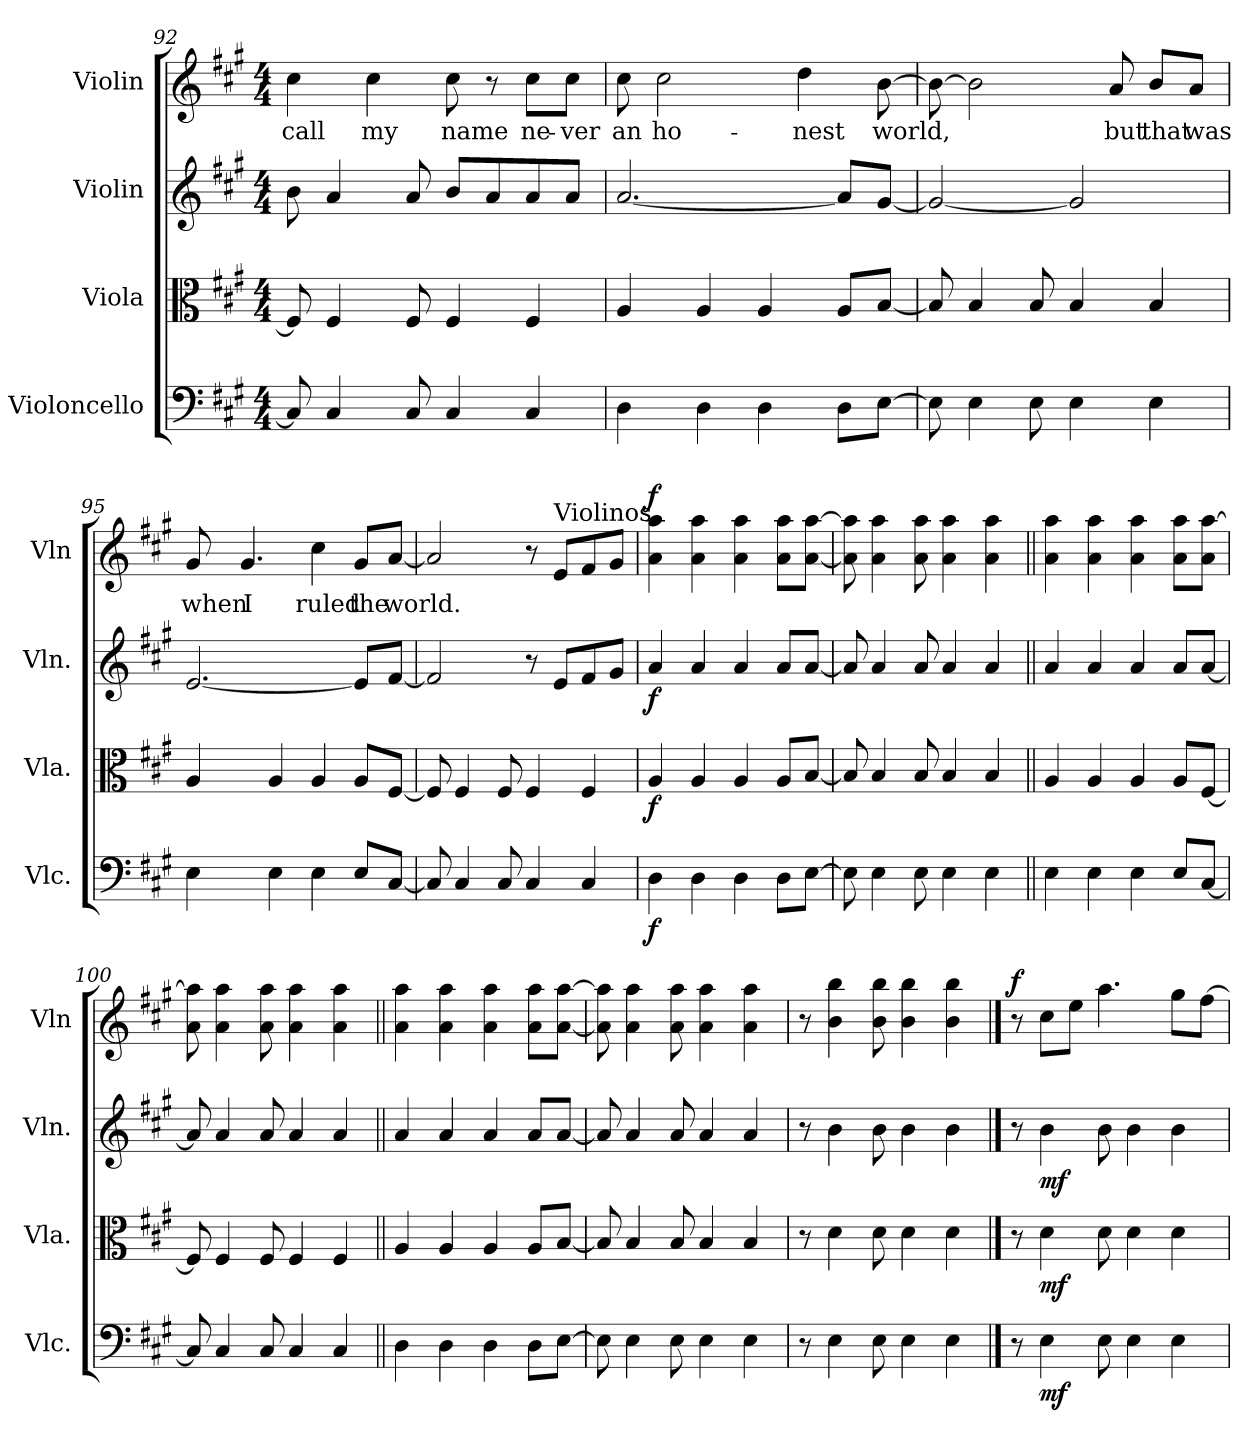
**kern	**dynam	**kern	**dynam	**kern	**dynam	**kern	**text	**dynam
*part4	*part4	*part3	*part3	*part2	*part2	*part1	*part1	*part1
*staff4	*staff4	*staff3	*staff3	*staff2	*staff2	*staff1	*staff1	*staff1
*I"Violoncello	*	*I"Viola	*	*I"Violin	*	*I"Violin	*	*
*I'Vlc.	*	*I'Vla.	*	*I'Vln.	*	*I'Vln	*	*
!!LO:LB:g=z
*clefF4	*	*clefC3	*	*clefG2	*	*clefG2	*	*
*k[f#c#g#]	*	*k[f#c#g#]	*	*k[f#c#g#]	*	*k[f#c#g#]	*	*
*M4/4	*	*M4/4	*	*M4/4	*	*M4/4	*	*
=92	=92	=92	=92	=92	=92	=92	=92	=92
!	!	!	!	!	!	!	!LO:LY:b	!
8C#/]	.	8F#/]	.	8b\	.	4cc#\	call	.
4C#/	.	4F#/	.	4a/	.	.	.	.
!	!	!	!	!	!	!	!LO:LY:b	!
.	.	.	.	.	.	4cc#\	my	.
8C#/	.	8F#/	.	8a/	.	.	.	.
!	!	!	!	!	!	!	!LO:LY:b	!
4C#/	.	4F#/	.	8b\L	.	8cc#\	name	.
.	.	.	.	8a/	.	8r	.	.
!	!	!	!	!	!	!	!LO:LY:b	!
4C#/	.	4F#/	.	8a/	.	8cc#\L	ne-	.
!	!	!	!	!	!	!	!LO:LY:b	!
.	.	.	.	8a/J	.	8cc#\J	ver	.
=93	=93	=93	=93	=93	=93	=93	=93	=93
!	!	!	!	!	!	!	!LO:LY:b	!
4D\	.	4A/	.	[2.a/	.	8cc#\	an	.
!	!	!	!	!	!	!	!LO:LY:b	!
.	.	.	.	.	.	2cc#\	ho-	.
4D\	.	4A/	.	.	.	.	.	.
4D\	.	4A/	.	.	.	.	.	.
!	!	!	!	!	!	!	!LO:LY:b	!
.	.	.	.	.	.	4dd\	-nest	.
8D\L	.	8A/L	.	8a/L]	.	.	.	.
!	!	!	!	!	!	!	!LO:LY:b	!
[8E\J	.	[8B/J	.	[8g#/J	.	[8b\	world,	.
=94	=94	=94	=94	=94	=94	=94	=94	=94
8E\]	.	8B/]	.	2g#/_	.	8b\_	.	.
4E\	.	4B/	.	.	.	2b\]	.	.
8E\	.	8B/	.	.	.	.	.	.
4E\	.	4B/	.	2g#/]	.	.	.	.
!	!	!	!	!	!	!	!LO:LY:b	!
.	.	.	.	.	.	8a/	but	.
!	!	!	!	!	!	!	!LO:LY:b	!
4E\	.	4B/	.	.	.	8b/L	that	.
!	!	!	!	!	!	!	!LO:LY:b	!
.	.	.	.	.	.	8a/J	was	.
=95	=95	=95	=95	=95	=95	=95	=95	=95
!	!	!	!	!	!	!	!LO:LY:b	!
4E\	.	4A/	.	[2.e/	.	8g#/	when	.
!	!	!	!	!	!	!	!LO:LY:b	!
.	.	.	.	.	.	4.g#/	I	.
4E\	.	4A/	.	.	.	.	.	.
!	!	!	!	!	!	!	!LO:LY:b	!
4E\	.	4A/	.	.	.	4cc#\	ruled	.
!	!	!	!	!	!	!	!LO:LY:b	!
8E\L	.	8A/L	.	8e/L]	.	8g#/L	the	.
!	!	!	!	!	!	!	!LO:LY:b	!
[8C#/J	.	[8F#/J	.	[8f#/J	.	[8a/J	world.	.
=96	=96	=96	=96	=96	=96	=96	=96	=96
8C#/]	.	8F#/]	.	2f#/]	.	2a/]	.	.
4C#/	.	4F#/	.	.	.	.	.	.
8C#/	.	8F#/	.	.	.	.	.	.
4C#/	.	4F#/	.	8r	.	8r	.	.
!	!	!	!	!	!	!LO:TX:a:t=Violinos	!	!
.	.	.	.	8e/L	.	8e/L	.	.
4C#/	.	4F#/	.	8f#/	.	8f#/	.	.
.	.	.	.	8g#/J	.	8g#/J	.	.
!!LO:LB:g=z
=97	=97	=97	=97	=97	=97	=97	=97	=97
!	!LO:DY:b	!	!LO:DY:b	!	!LO:DY:b	!	!	!LO:DY:b
4D\	f	4A/	f	4a/	f	4a\ 4aa\	.	f
4D\	.	4A/	.	4a/	.	4a\ 4aa\	.	.
4D\	.	4A/	.	4a/	.	4a\ 4aa\	.	.
8D\L	.	8A/L	.	8a/L	.	8a\ 8aa\L	.	.
[8E\J	.	[8B/J	.	[8a/J	.	[8a\ [8aa\J	.	.
=98	=98	=98	=98	=98	=98	=98	=98	=98
8E\]	.	8B/]	.	8a/]	.	8a\] 8aa\]	.	.
4E\	.	4B/	.	4a/	.	4a\ 4aa\	.	.
8E\	.	8B/	.	8a/	.	8a\ 8aa\	.	.
4E\	.	4B/	.	4a/	.	4a\ 4aa\	.	.
4E\	.	4B/	.	4a/	.	4a\ 4aa\	.	.
=99||	=99||	=99||	=99||	=99||	=99||	=99||	=99||	=99||
4E\	.	4A/	.	4a/	.	4a\ 4aa\	.	.
4E\	.	4A/	.	4a/	.	4a\ 4aa\	.	.
4E\	.	4A/	.	4a/	.	4a\ 4aa\	.	.
8E\L	.	8A/L	.	8a/L	.	8a\ 8aa\L	.	.
[8C#/J	.	[8F#/J	.	[8a/J	.	8a\ [8aa\J	.	.
=100	=100	=100	=100	=100	=100	=100	=100	=100
8C#/]	.	8F#/]	.	8a/]	.	8a\ 8aa\]	.	.
4C#/	.	4F#/	.	4a/	.	4a\ 4aa\	.	.
8C#/	.	8F#/	.	8a/	.	8a\ 8aa\	.	.
4C#/	.	4F#/	.	4a/	.	4a\ 4aa\	.	.
4C#/	.	4F#/	.	4a/	.	4a\ 4aa\	.	.
=101||	=101||	=101||	=101||	=101||	=101||	=101||	=101||	=101||
4D\	.	4A/	.	4a/	.	4a\ 4aa\	.	.
4D\	.	4A/	.	4a/	.	4a\ 4aa\	.	.
4D\	.	4A/	.	4a/	.	4a\ 4aa\	.	.
8D\L	.	8A/L	.	8a/L	.	8a\ 8aa\L	.	.
[8E\J	.	[8B/J	.	[8a/J	.	[8a\ [8aa\J	.	.
=102	=102	=102	=102	=102	=102	=102	=102	=102
8E\]	.	8B/]	.	8a/]	.	8a\] 8aa\]	.	.
4E\	.	4B/	.	4a/	.	4a\ 4aa\	.	.
8E\	.	8B/	.	8a/	.	8a\ 8aa\	.	.
4E\	.	4B/	.	4a/	.	4a\ 4aa\	.	.
4E\	.	4B/	.	4a/	.	4a\ 4aa\	.	.
=103	=103	=103	=103	=103	=103	=103	=103	=103
8r	.	8r	.	8r	.	8r	.	.
4E\	.	4d\	.	4b\	.	4b\ 4bb\	.	.
8E\	.	8d\	.	8b\	.	8b\ 8bb\	.	.
4E\	.	4d\	.	4b\	.	4b\ 4bb\	.	.
4E\	.	4d\	.	4b\	.	4b\ 4bb\	.	.
!!LO:LB:g=z
==104	==104	==104	==104	==104	==104	==104	==104	==104
!	!	!	!	!	!	!	!	!LO:DY:b
8r	.	8r	.	8r	.	8r	.	f
!	!LO:DY:b	!	!LO:DY:b	!	!LO:DY:b	!	!	!
4E\	mf	4d\	mf	4b\	mf	8cc#\L	.	.
.	.	.	.	.	.	8ee\J	.	.
8E\	.	8d\	.	8b\	.	4.aa\	.	.
4E\	.	4d\	.	4b\	.	.	.	.
4E\	.	4d\	.	4b\	.	8gg#\L	.	.
.	.	.	.	.	.	[8ff#\J	.	.
=	=	=	=	=	=	=	=	=
*-	*-	*-	*-	*-	*-	*-	*-	*-
